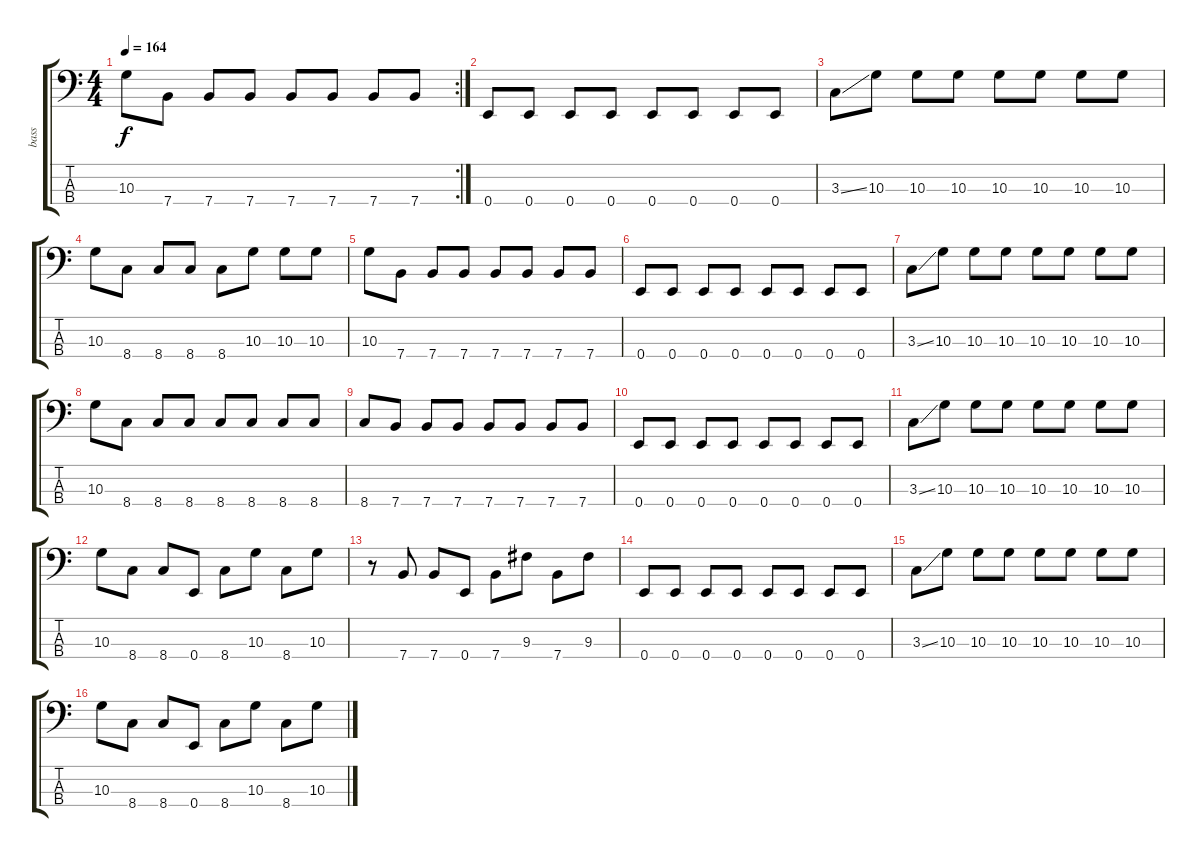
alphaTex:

\track ("bass" "bass") {instrument electricbassfinger}
\staff {score tabs}
\tuning (G2 D2 A1 E1) {hide}
\rc 2
\ts (4 4)
\tempo 164
\clef f4
\ks c
10.3.8{dy f} 7.4.8 7.4.8 7.4.8 7.4.8 7.4.8 7.4.8 7.4.8 |
0.4.8 0.4.8 0.4.8 0.4.8 0.4.8 0.4.8 0.4.8 0.4.8 |
3.3{ss}.8 10.3.8 10.3.8 10.3.8 10.3.8 10.3.8 10.3.8 10.3.8 |
10.3.8 8.4.8 8.4.8 8.4.8 8.4.8 10.3.8 10.3.8 10.3.8 |
10.3.8 7.4.8 7.4.8 7.4.8 7.4.8 7.4.8 7.4.8 7.4.8 |
0.4.8 0.4.8 0.4.8 0.4.8 0.4.8 0.4.8 0.4.8 0.4.8 |
3.3{ss}.8 10.3.8 10.3.8 10.3.8 10.3.8 10.3.8 10.3.8 10.3.8 |
10.3.8 8.4.8 8.4.8 8.4.8 8.4.8 8.4.8 8.4.8 8.4.8 |
8.4.8 7.4.8 7.4.8 7.4.8 7.4.8 7.4.8 7.4.8 7.4.8 |
0.4.8 0.4.8 0.4.8 0.4.8 0.4.8 0.4.8 0.4.8 0.4.8 |
3.3{ss}.8 10.3.8 10.3.8 10.3.8 10.3.8 10.3.8 10.3.8 10.3.8 |
10.3.8 8.4.8 8.4.8 0.4.8 8.4.8 10.3.8 8.4.8 10.3.8 |
r.8 7.4.8 7.4.8 0.4.8 7.4.8 9.3.8 7.4.8 9.3.8 |
0.4.8 0.4.8 0.4.8 0.4.8 0.4.8 0.4.8 0.4.8 0.4.8 |
3.3{ss}.8 10.3.8 10.3.8 10.3.8 10.3.8 10.3.8 10.3.8 10.3.8 |
10.3.8 8.4.8 8.4.8 0.4.8 8.4.8 10.3.8 8.4.8 10.3.8
